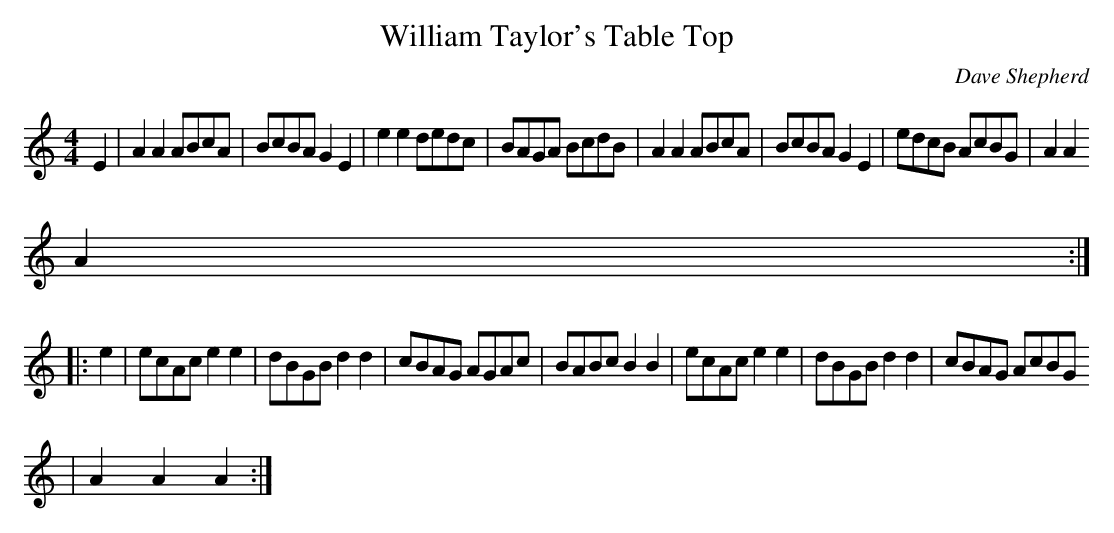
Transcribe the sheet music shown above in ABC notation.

X:1
T:William Taylor's Table Top
M:4/4
L:1/8
C:Dave Shepherd
K:Am
E2|A2A2ABcA|BcBAG2E2|e2e2dedc|BAGA BcdB|A2A2ABcA|BcBAG2E2|edcB AcBG|A2A2
A2:|
|:e2|ecAc e2e2|dBGB d2d2|cBAG AGAc|BABc B2B2|ecAc e2e2|dBGB d2d2|cBAG AcBG
|A2A2A2:|
